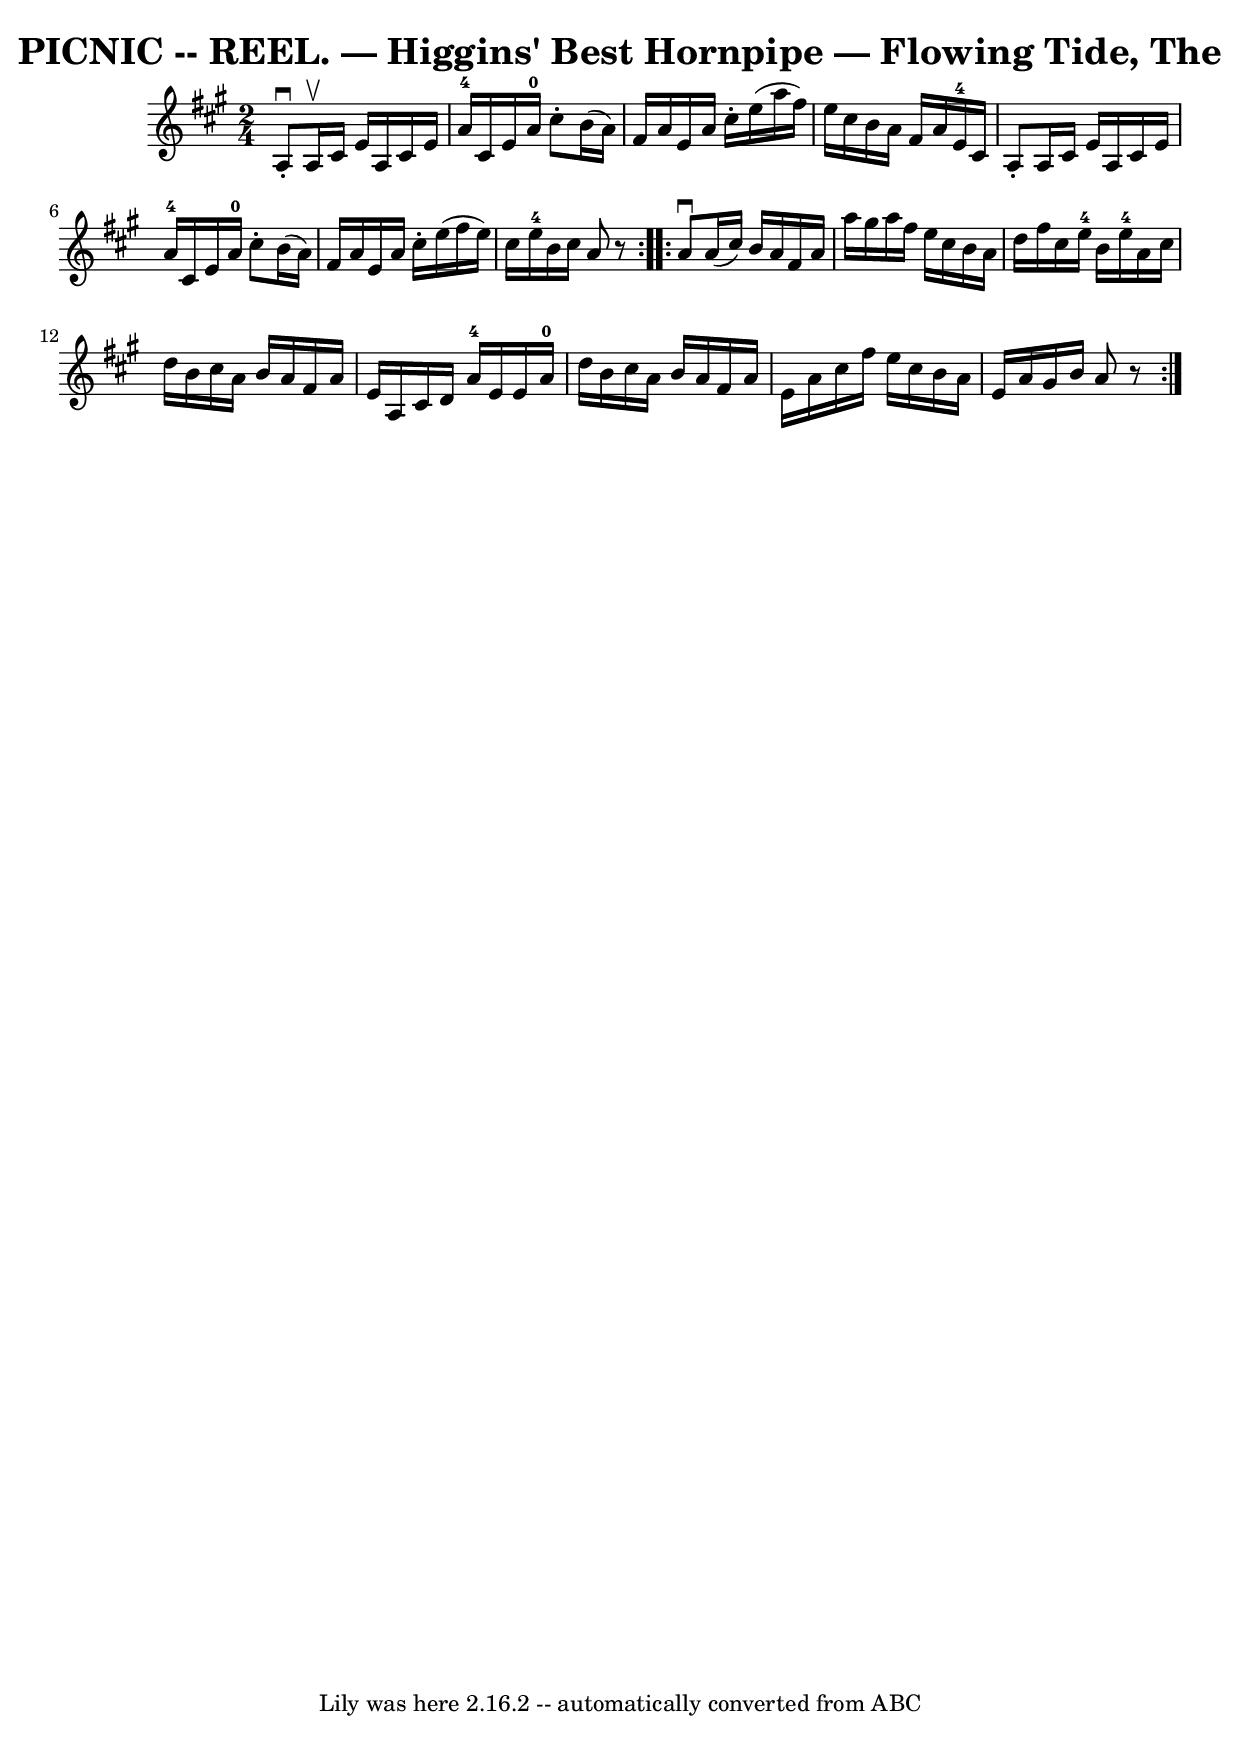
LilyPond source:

\version "2.16.2"
\include "Mammoth.ily"
\header {
  %% book = "Coles 43.8"
  crossRefNumber = "1"
  footnotes = ""
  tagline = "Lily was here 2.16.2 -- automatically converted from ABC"
  title = "PICNIC -- REEL. — Higgins' Best Hornpipe — Flowing Tide, The"

}
voicedefault =  {



  \repeat volta 2 {

    \time 2/4 
    \key a \major
    a8^\downbow-. a16^\upbow cis'16 e'16 a16  
    cis'16 e'16  |
    a'16-4 cis'16 e'16 a'16-0 cis''8 -. b'16 (a'16) |
    fis'16 a'16 e'16 a'16 cis''16 -.  
    e''16 (a''16 fis''16) |
    e''16 cis''16 b'16 a'16    
    fis'16 a'16 e'16-4 cis'16  |
    a8 -. a16 cis'16    
    e'16 a16 cis'16 e'16  |
    a'16-4 cis'16 e'16 a'16 -0 cis''8 -. b'16 (a'16) |
    fis'16 a'16 e'16 a'16  
    cis''16 -. e''16 (fis''16 e''16) |
    cis''16 e''16-4  
    b'16 cis''16 a'8    r8 
  }     
  \repeat volta 2 {
    a'8^\downbow a'16 (
    cis''16) b'16 a'16 fis'16 a'16  |
    a''16 gis''16    
    a''16 fis''16 e''16 cis''16 b'16 a'16  |
    d''16    
    fis''16 cis''16 e''16-4 b'16 e''16-4 a'16 cis''16  
    |
    d''16 b'16 cis''16 a'16 b'16 a'16 fis'16 a'16  
    |
    e'16 a16 cis'16 d'16 a'16-4 e'16 e'16    
    a'16-0 |
    d''16 b'16 cis''16 a'16 b'16 a'16 fis'16 
    a'16  |
    e'16 a'16 cis''16 fis''16 e''16 cis''16    
    b'16 a'16  |
    e'16 a'16 gis'16 b'16 a'8    r8 
  }   

}

\score{
  <<

    \context Staff="default"
    {
      \voicedefault 
      
    }

  >>
  \layout {
    
  }
  \midi {
  }

}
